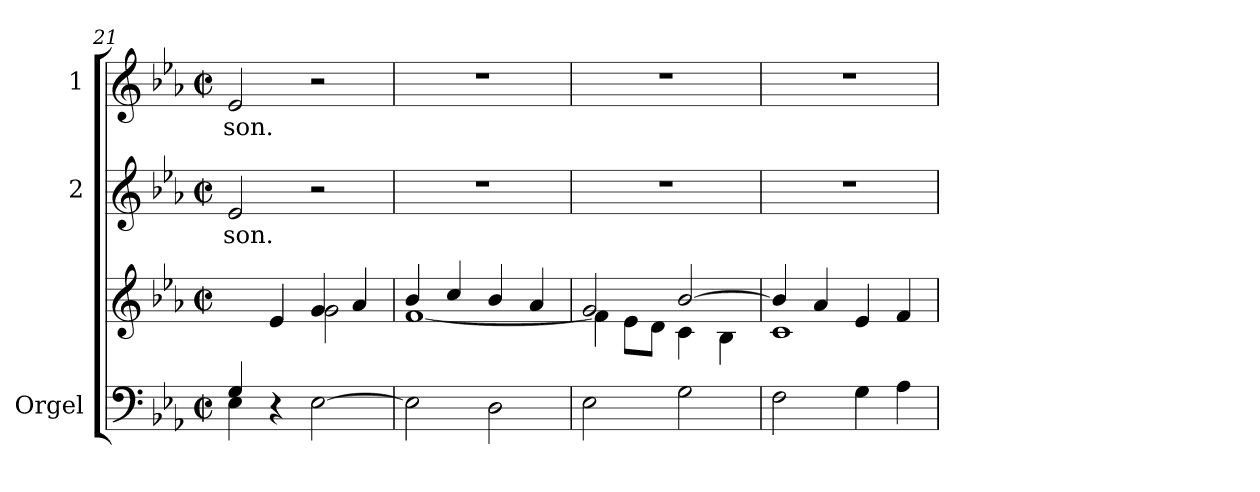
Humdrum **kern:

**kern	**kern	**kern	**text	**kern	**text
*part3	*part3	*part2	*part2	*part1	*part1
*staff4	*staff3	*staff2	*staff2	*staff1	*staff1
*I"Orgel	*	*I"2	*	*I"1	*
*I'Org.	*	*	*	*	*
!!LO:PB:g=z
*clefF4	*clefG2	*clefG2	*	*clefG2	*
*k[b-e-a-]	*k[b-e-a-]	*k[b-e-a-]	*	*k[b-e-a-]	*
*E-:	*E-:	*E-:	*	*E-:	*
*M2/2	*M2/2	*M2/2	*	*M2/2	*
*met(c|)	*met(c|)	*met(c|)	*	*met(c|)	*
=21	=21	=21	=21	=21	=21
*^	*^	*	*	*	*
!	!	!	!	!	!LO:LY:b	!	!LO:LY:b
4G/	4E-\	4ryy	2ryy	2e-/	-son.	2e-/	-son.
4ryy	4r	4e-/	.	.	.	.	.
[>2E-\	2ryy	4g/	2g\	2r	.	2r	.
.	.	4a-/	.	.	.	.	.
*v	*v	*	*	*	*	*	*
=22	=22	=22	=22	=22	=22	=22
2E-\]	4b-/	[<1f	1r	.	1r	.
.	4cc/	.	.	.	.	.
2D\	4b-/	.	.	.	.	.
.	4a-/	.	.	.	.	.
=23	=23	=23	=23	=23	=23	=23
2E-\	2g/	4f\]	1r	.	1r	.
.	.	8e-\L	.	.	.	.
.	.	8d\J	.	.	.	.
2G\	[>2b-/	4c\	.	.	.	.
.	.	4B-\	.	.	.	.
=24	=24	=24	=24	=24	=24	=24
2F\	4b-/]	1c	1r	.	1r	.
.	4a-/	.	.	.	.	.
4G\	4e-/	.	.	.	.	.
4A-\	4f/	.	.	.	.	.
*	*v	*v	*	*	*	*
=	=	=	=	=	=
*-	*-	*-	*-	*-	*-
